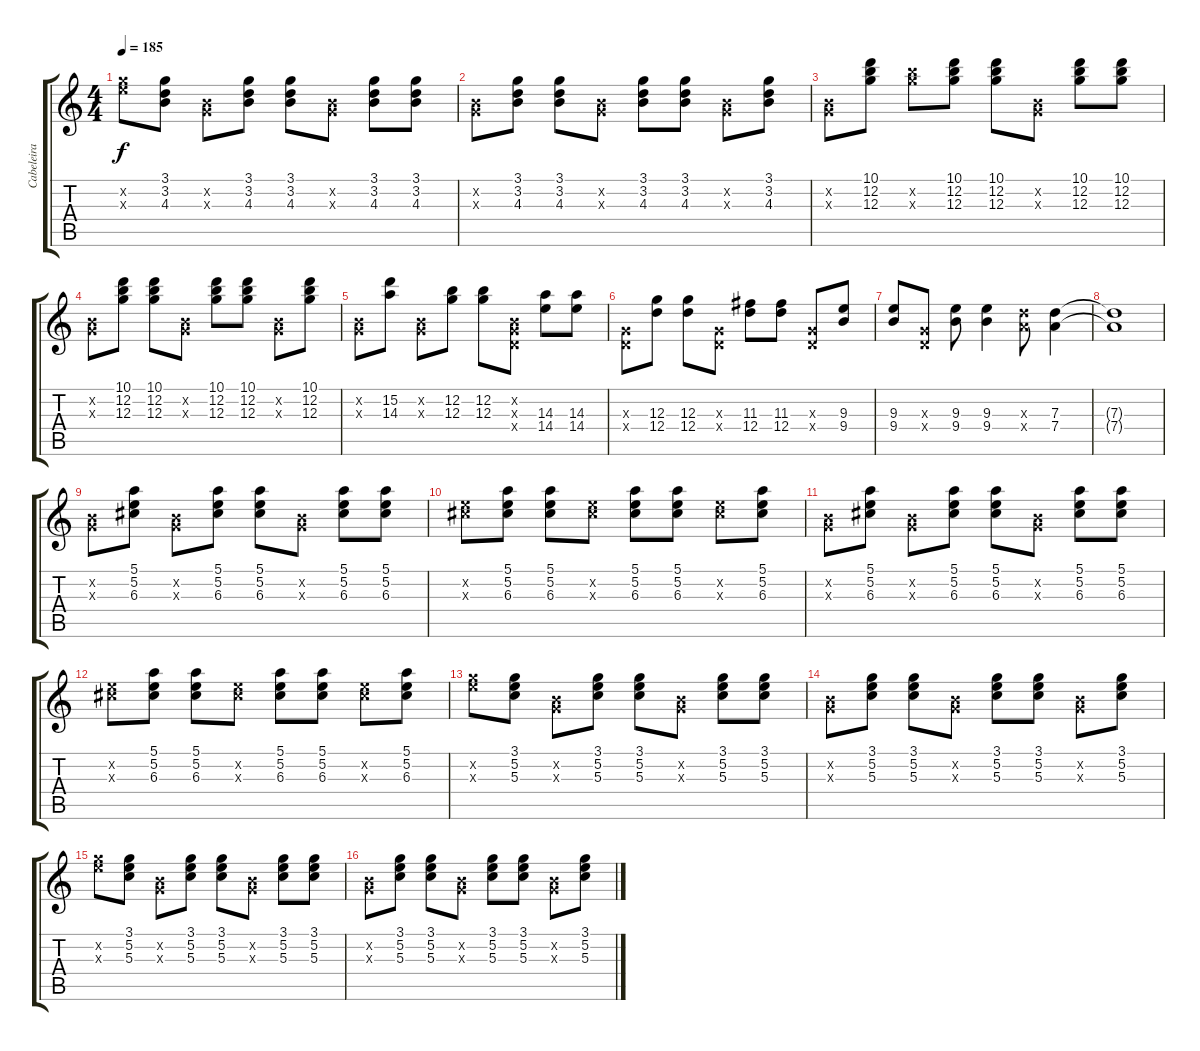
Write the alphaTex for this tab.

\track ("Cabeleira" "Cabeleira") {instrument electricguitarjazz}
\staff {score tabs}
\tuning (E4 B3 G3 D3 A2 E2) {hide}
\ts (4 4)
\tempo 185
\clef g2
\ks c
(8.2{x} 9.3{x}).8{dy f} (3.1 3.2 4.3).8 (0.2{x} 0.3{x}).8 (3.1 3.2 4.3).8 (3.1 3.2 4.3).8 (0.2{x} 0.3{x}).8 (3.1 3.2 4.3).8 (3.1 3.2 4.3).8 |
(0.2{x} 0.3{x}).8 (3.1 3.2 4.3).8 (3.1 3.2 4.3).8 (0.2{x} 0.3{x}).8 (3.1 3.2 4.3).8 (3.1 3.2 4.3).8 (0.2{x} 0.3{x}).8 (3.1 3.2 4.3).8 |
(0.2{x} 0.3{x}).8 (10.1 12.2 12.3).8 (12.2{x} 12.3{x}).8 (10.1 12.2 12.3).8 (10.1 12.2 12.3).8 (0.2{x} 0.3{x}).8 (10.1 12.2 12.3).8 (10.1 12.2 12.3).8 |
(0.2{x} 0.3{x}).8 (10.1 12.2 12.3).8 (10.1 12.2 12.3).8 (0.2{x} 0.3{x}).8 (10.1 12.2 12.3).8 (10.1 12.2 12.3).8 (0.2{x} 0.3{x}).8 (10.1 12.2 12.3).8 |
(0.2{x} 0.3{x}).8 (15.2 14.3).8 (0.2{x} 0.3{x}).8 (12.2 12.3).8 (12.2 12.3).8 (0.2{x} 0.3{x} 0.4{x}).8 (14.3 14.4).8 (14.3 14.4).8 |
(0.3{x} 0.4{x}).8 (12.3 12.4).8 (12.3 12.4).8 (0.3{x} 0.4{x}).8 (11.3 12.4).8 (11.3 12.4).8 (0.3{x} 0.4{x}).8 (9.3 9.4).8 |
(9.3 9.4).8 (0.3{x} 0.4{x}).8 (9.3 9.4).8 (9.3 9.4).4 (7.3{x} 7.4{x}).8 (7.3 7.4).4 |
(7.3{t} 7.4{t}).1 |
(0.2{x} 0.3{x}).8 (5.1 5.2 6.3).8 (0.2{x} 0.3{x}).8 (5.1 5.2 6.3).8 (5.1 5.2 6.3).8 (0.2{x} 0.3{x}).8 (5.1 5.2 6.3).8 (5.1 5.2 6.3).8 |
(5.2{x} 6.3{x}).8 (5.1 5.2 6.3).8 (5.1 5.2 6.3).8 (5.2{x} 6.3{x}).8 (5.1 5.2 6.3).8 (5.1 5.2 6.3).8 (5.2{x} 6.3{x}).8 (5.1 5.2 6.3).8 |
(0.2{x} 0.3{x}).8 (5.1 5.2 6.3).8 (0.2{x} 0.3{x}).8 (5.1 5.2 6.3).8 (5.1 5.2 6.3).8 (0.2{x} 0.3{x}).8 (5.1 5.2 6.3).8 (5.1 5.2 6.3).8 |
(5.2{x} 6.3{x}).8 (5.1 5.2 6.3).8 (5.1 5.2 6.3).8 (5.2{x} 6.3{x}).8 (5.1 5.2 6.3).8 (5.1 5.2 6.3).8 (5.2{x} 6.3{x}).8 (5.1 5.2 6.3).8 |
(8.2{x} 9.3{x}).8 (3.1 5.2 5.3).8 (0.2{x} 0.3{x}).8 (3.1 5.2 5.3).8 (3.1 5.2 5.3).8 (0.2{x} 0.3{x}).8 (3.1 5.2 5.3).8 (3.1 5.2 5.3).8 |
(0.2{x} 0.3{x}).8 (3.1 5.2 5.3).8 (3.1 5.2 5.3).8 (0.2{x} 0.3{x}).8 (3.1 5.2 5.3).8 (3.1 5.2 5.3).8 (0.2{x} 0.3{x}).8 (3.1 5.2 5.3).8 |
(8.2{x} 9.3{x}).8 (3.1 5.2 5.3).8 (0.2{x} 0.3{x}).8 (3.1 5.2 5.3).8 (3.1 5.2 5.3).8 (0.2{x} 0.3{x}).8 (3.1 5.2 5.3).8 (3.1 5.2 5.3).8 |
(0.2{x} 0.3{x}).8 (3.1 5.2 5.3).8 (3.1 5.2 5.3).8 (0.2{x} 0.3{x}).8 (3.1 5.2 5.3).8 (3.1 5.2 5.3).8 (0.2{x} 0.3{x}).8 (3.1 5.2 5.3).8
